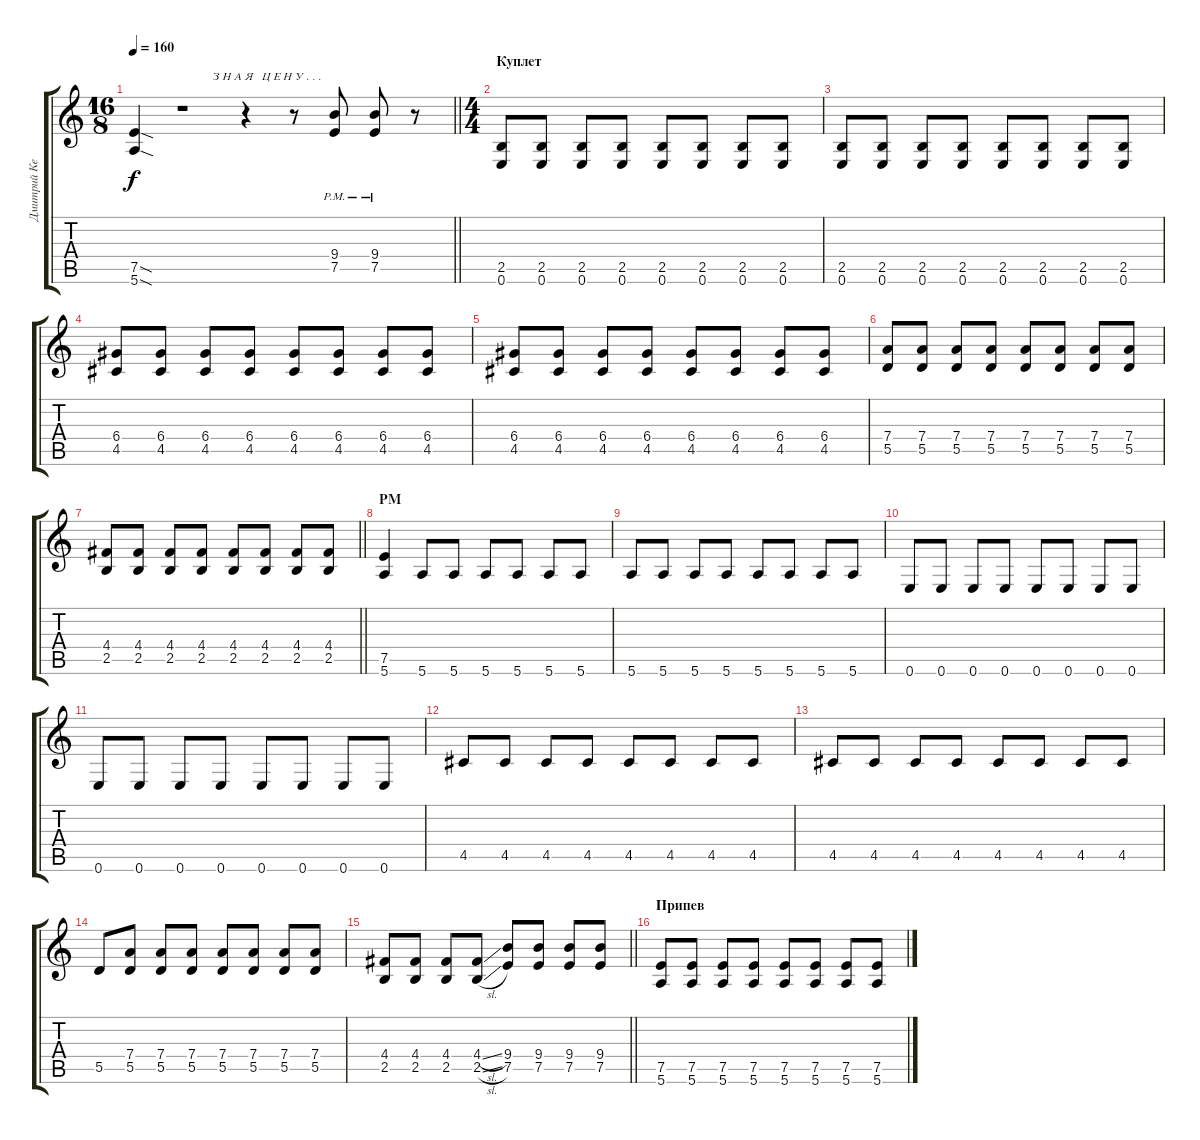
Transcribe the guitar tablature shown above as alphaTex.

\track ("Дмитрий Кежватов" "Дмитрий Ке") {instrument overdrivenguitar}
\staff {score tabs}
\tuning (E4 B3 G3 D3 A2 E2) {hide}
\ts (16 8)
\tempo 160
\clef g2
\barLineRight lightlight
\ks c
(7.5{sod} 5.6{sod}).4{dy f} r.1{txt "          З Н А Я   Ц Е Н У . . ."} r.4 r.8 (9.4 7.5{pm}).8 (9.4 7.5{pm}).8 r.8 |
\ts (4 4)
\section ("" "Куплет")
(2.5 0.6).8 (2.5 0.6).8 (2.5 0.6).8 (2.5 0.6).8 (2.5 0.6).8 (2.5 0.6).8 (2.5 0.6).8 (2.5 0.6).8 |
(2.5 0.6).8 (2.5 0.6).8 (2.5 0.6).8 (2.5 0.6).8 (2.5 0.6).8 (2.5 0.6).8 (2.5 0.6).8 (2.5 0.6).8 |
(6.4 4.5).8 (6.4 4.5).8 (6.4 4.5).8 (6.4 4.5).8 (6.4 4.5).8 (6.4 4.5).8 (6.4 4.5).8 (6.4 4.5).8 |
(6.4 4.5).8 (6.4 4.5).8 (6.4 4.5).8 (6.4 4.5).8 (6.4 4.5).8 (6.4 4.5).8 (6.4 4.5).8 (6.4 4.5).8 |
(7.4 5.5).8 (7.4 5.5).8 (7.4 5.5).8 (7.4 5.5).8 (7.4 5.5).8 (7.4 5.5).8 (7.4 5.5).8 (7.4 5.5).8 |
\barLineRight lightlight
(4.4 2.5).8 (4.4 2.5).8 (4.4 2.5).8 (4.4 2.5).8 (4.4 2.5).8 (4.4 2.5).8 (4.4 2.5).8 (4.4 2.5).8 |
\section ("" "PM")
(7.5 5.6).4 5.6.8 5.6.8 5.6.8 5.6.8 5.6.8 5.6.8 |
5.6.8 5.6.8 5.6.8 5.6.8 5.6.8 5.6.8 5.6.8 5.6.8 |
0.6.8 0.6.8 0.6.8 0.6.8 0.6.8 0.6.8 0.6.8 0.6.8 |
0.6.8 0.6.8 0.6.8 0.6.8 0.6.8 0.6.8 0.6.8 0.6.8 |
4.5.8 4.5.8 4.5.8 4.5.8 4.5.8 4.5.8 4.5.8 4.5.8 |
4.5.8 4.5.8 4.5.8 4.5.8 4.5.8 4.5.8 4.5.8 4.5.8 |
5.5.8 (7.4 5.5).8 (7.4 5.5).8 (7.4 5.5).8 (7.4 5.5).8 (7.4 5.5).8 (7.4 5.5).8 (7.4 5.5).8 |
\barLineRight lightlight
(4.4 2.5).8 (4.4 2.5).8 (4.4 2.5).8 (4.4{sl} 2.5{sl}).8 (9.4 7.5).8 (9.4 7.5).8 (9.4 7.5).8 (9.4 7.5).8 |
\section ("" "Припев")
(7.5 5.6).8 (7.5 5.6).8 (7.5 5.6).8 (7.5 5.6).8 (7.5 5.6).8 (7.5 5.6).8 (7.5 5.6).8 (7.5 5.6).8
